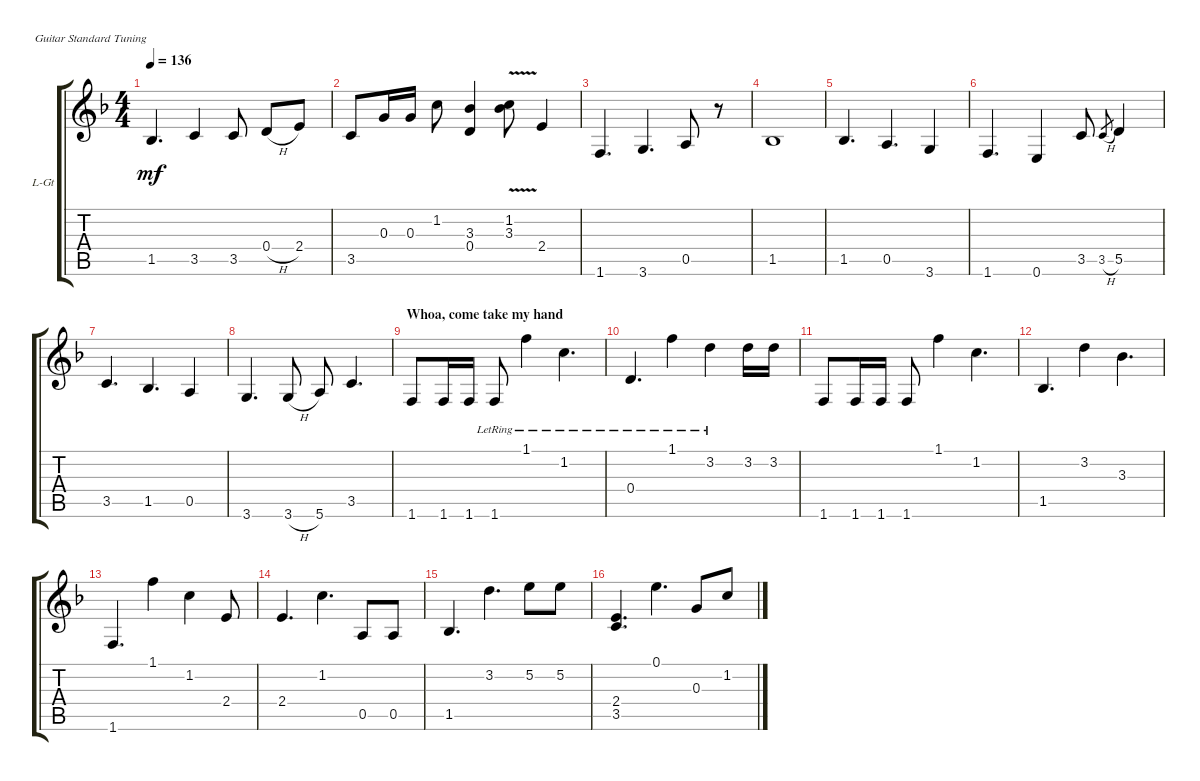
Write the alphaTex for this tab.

\bracketExtendMode groupsimilarinstruments
\firstSystemTrackNameOrientation horizontal
\otherSystemsTrackNameOrientation horizontal
\track ("Lead Guitar" "L-Gt") {instrument distortionguitar}
\staff {score tabs}
\tuning (E4 B3 G3 D3 A2 E2)
\ts (4 4)
\tempo 136
\clef g2
\ks f
1.5.4{d dy mf} 3.5.4 3.5.8 0.4{h}.8 2.4.8 |
3.5.8 0.3.16 0.3.16 1.2.8 (3.3 0.4).4 (1.2{v} 3.3{v}).8 2.4.4 |
1.6.4{d} 3.6.4{d} 0.5.8 r.8 |
1.5.1 |
1.5.4{d} 0.5.4{d} 3.6.4 |
1.6.4{d} 0.6.4 3.5.8 3.5{h}.8{gr} 5.5.4 |
3.5.4{d} 1.5.4{d} 0.5.4 |
3.6.4{d} 3.6{h}.8 5.6.8 3.5.4{d} |
\section ("" "Whoa, come take my hand")
1.6.8 1.6.16 1.6.16 1.6{lr}.8 1.1{lr}.4 1.2{lr}.4{d} |
0.4{lr}.4{d} 1.1{lr}.4 3.2{lr}.4 3.2.16 3.2.16 |
1.6.8 1.6.16 1.6.16 1.6.8 1.1.4 1.2.4{d} |
1.5.4{d} 3.2.4 3.3.4{d} |
1.6.4{d} 1.1.4 1.2.4 2.4.8 |
2.4.4{d} 1.2.4{d} 0.5.8 0.5.8 |
1.5.4{d} 3.2.4{d} 5.2.8 5.2.8 |
(2.4 3.5).4{d} 0.1.4{d} 0.3.8 1.2.8
